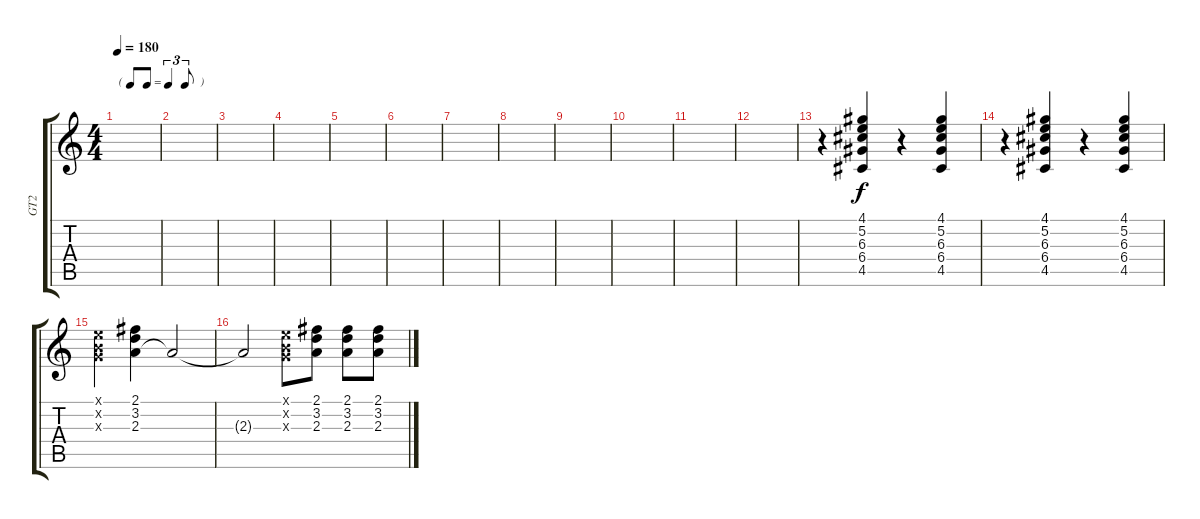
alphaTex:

\track ("GT2" "GT2") {instrument overdrivenguitar}
\staff {score tabs}
\tuning (E4 B3 G3 D3 A2 E2) {hide}
\ts (4 4)
\tf triplet8th
\tempo 180
\clef g2
\ks c
|
|
|
|
|
|
|
|
|
|
|
|
r.4 (4.1 5.2 6.3 6.4 4.5).4 r.4 (4.1 5.2 6.3 6.4 4.5).4 |
r.4 (4.1 5.2 6.3 6.4 4.5).4 r.4 (4.1 5.2 6.3 6.4 4.5).4 |
(0.1{x} 0.2{x} 0.3{x}).4 (2.1 3.2 2.3).4 2.3{t}.2 |
2.3{t}.2 (0.1{x} 0.2{x} 0.3{x}).8 (2.1 3.2 2.3).8 (2.1 3.2 2.3).8 (2.1 3.2 2.3).8
